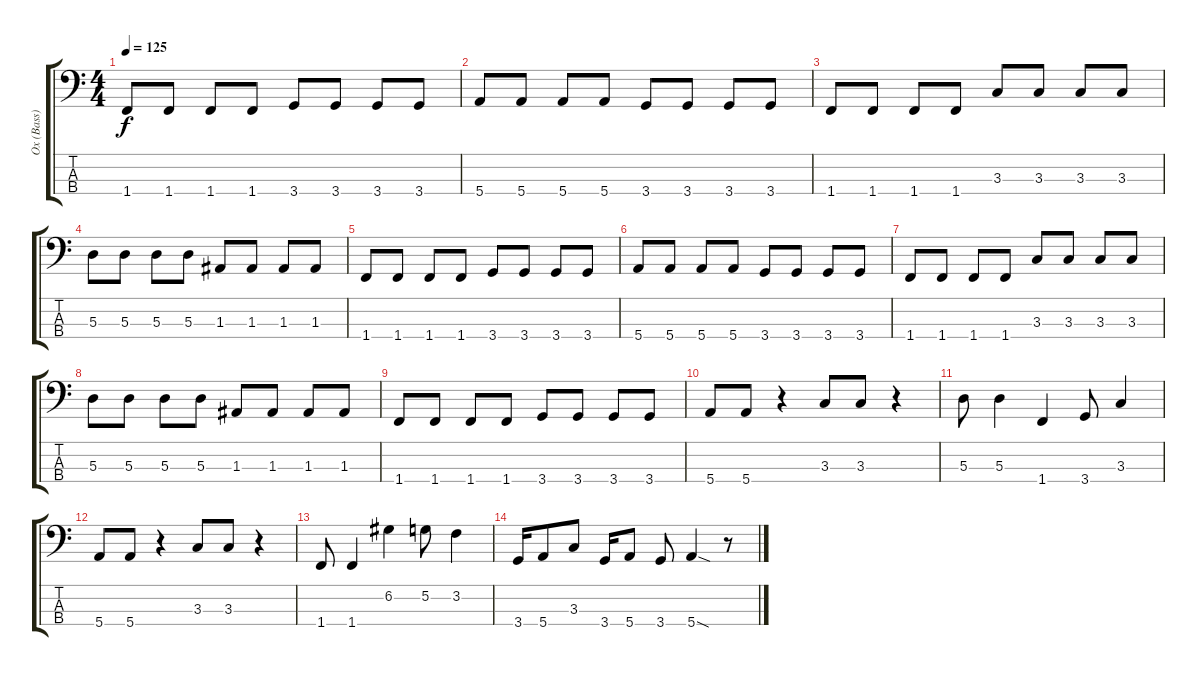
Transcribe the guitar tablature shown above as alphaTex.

\track ("Ox (Bass)" "Ox (Bass)") {instrument electricbasspick}
\staff {score tabs}
\tuning (G2 D2 A1 E1) {hide}
\ts (4 4)
\tempo 125
\clef f4
\ks c
1.4.8{dy f} 1.4.8 1.4.8 1.4.8 3.4.8 3.4.8 3.4.8 3.4.8 |
5.4.8 5.4.8 5.4.8 5.4.8 3.4.8 3.4.8 3.4.8 3.4.8 |
1.4.8 1.4.8 1.4.8 1.4.8 3.3.8 3.3.8 3.3.8 3.3.8 |
5.3.8 5.3.8 5.3.8 5.3.8 1.3.8 1.3.8 1.3.8 1.3.8 |
1.4.8 1.4.8 1.4.8 1.4.8 3.4.8 3.4.8 3.4.8 3.4.8 |
5.4.8 5.4.8 5.4.8 5.4.8 3.4.8 3.4.8 3.4.8 3.4.8 |
1.4.8 1.4.8 1.4.8 1.4.8 3.3.8 3.3.8 3.3.8 3.3.8 |
5.3.8 5.3.8 5.3.8 5.3.8 1.3.8 1.3.8 1.3.8 1.3.8 |
1.4.8 1.4.8 1.4.8 1.4.8 3.4.8 3.4.8 3.4.8 3.4.8 |
5.4.8 5.4.8 r.4 3.3.8 3.3.8 r.4 |
5.3.8 5.3.4 1.4.4 3.4.8 3.3.4 |
5.4.8 5.4.8 r.4 3.3.8 3.3.8 r.4 |
1.4.8 1.4.4 6.2.4 5.2.8 3.2.4 |
3.4.16 5.4.8 3.3.8 3.4.16 5.4.8 3.4.8 5.4{sod}.4 r.8
